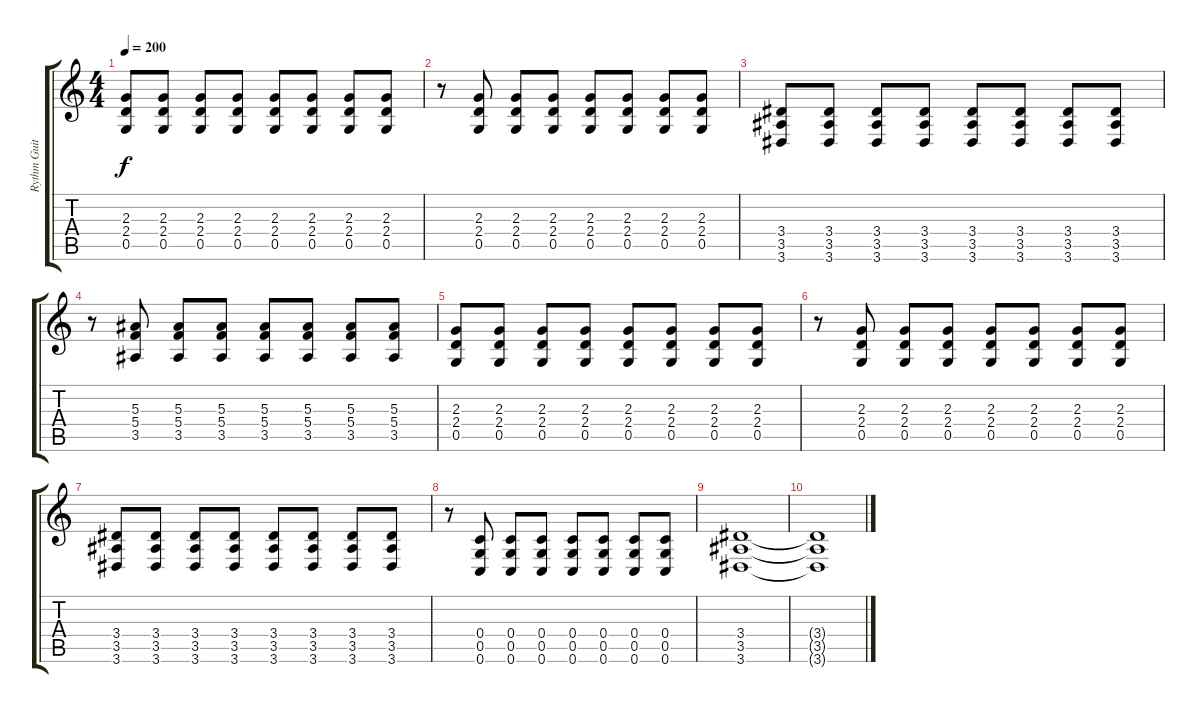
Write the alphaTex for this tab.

\track ("Rythm Guitar" "Rythm Guit") {instrument distortionguitar}
\staff {score tabs}
\tuning (D4 A3 F3 C3 G2 C2) {hide}
\ts (4 4)
\tempo 200
\clef g2
\ks c
(2.3 2.4 0.5).8{dy f instrument distortionguitar} (2.3 2.4 0.5).8 (2.3 2.4 0.5).8 (2.3 2.4 0.5).8 (2.3 2.4 0.5).8 (2.3 2.4 0.5).8 (2.3 2.4 0.5).8 (2.3 2.4 0.5).8 |
r.8 (2.3 2.4 0.5).8 (2.3 2.4 0.5).8 (2.3 2.4 0.5).8 (2.3 2.4 0.5).8 (2.3 2.4 0.5).8 (2.3 2.4 0.5).8 (2.3 2.4 0.5).8 |
(3.4 3.5 3.6).8 (3.4 3.5 3.6).8 (3.4 3.5 3.6).8 (3.4 3.5 3.6).8 (3.4 3.5 3.6).8 (3.4 3.5 3.6).8 (3.4 3.5 3.6).8 (3.4 3.5 3.6).8 |
r.8 (5.3 5.4 3.5).8 (5.3 5.4 3.5).8 (5.3 5.4 3.5).8 (5.3 5.4 3.5).8 (5.3 5.4 3.5).8 (5.3 5.4 3.5).8 (5.3 5.4 3.5).8 |
(2.3 2.4 0.5).8{instrument distortionguitar} (2.3 2.4 0.5).8 (2.3 2.4 0.5).8 (2.3 2.4 0.5).8 (2.3 2.4 0.5).8 (2.3 2.4 0.5).8 (2.3 2.4 0.5).8 (2.3 2.4 0.5).8 |
r.8 (2.3 2.4 0.5).8 (2.3 2.4 0.5).8 (2.3 2.4 0.5).8 (2.3 2.4 0.5).8 (2.3 2.4 0.5).8 (2.3 2.4 0.5).8 (2.3 2.4 0.5).8 |
(3.4 3.5 3.6).8 (3.4 3.5 3.6).8 (3.4 3.5 3.6).8 (3.4 3.5 3.6).8 (3.4 3.5 3.6).8 (3.4 3.5 3.6).8 (3.4 3.5 3.6).8 (3.4 3.5 3.6).8 |
r.8 (0.4 0.5 0.6).8 (0.4 0.5 0.6).8 (0.4 0.5 0.6).8 (0.4 0.5 0.6).8 (0.4 0.5 0.6).8 (0.4 0.5 0.6).8 (0.4 0.5 0.6).8 |
(3.4 3.5 3.6).1{volume 4} |
(3.4{t} 3.5{t} 3.6{t}).1
